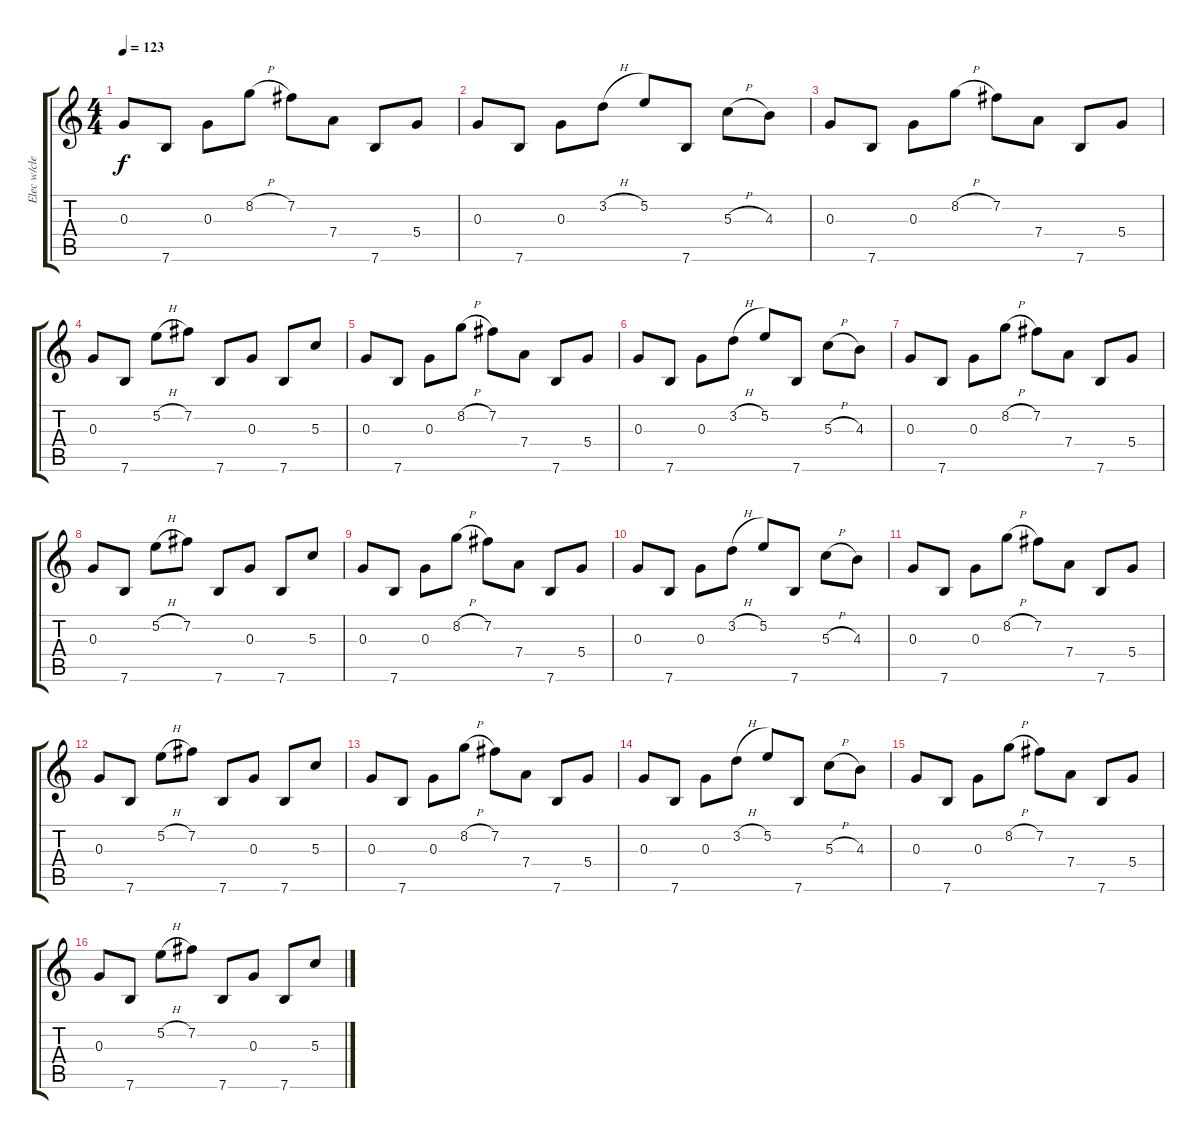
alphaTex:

\track ("Elec w/clean 2" "Elec w/cle") {instrument electricguitarclean}
\staff {score tabs}
\tuning (E4 B3 G3 D3 A2 E2) {hide}
\ts (4 4)
\tempo 123
\clef g2
\ks c
0.3.8{dy f} 7.6.8 0.3.8 8.2{h}.8 7.2.8 7.4.8 7.6.8 5.4.8 |
0.3.8 7.6.8 0.3.8 3.2{h}.8 5.2.8 7.6.8 5.3{h}.8 4.3.8 |
0.3.8 7.6.8 0.3.8 8.2{h}.8 7.2.8 7.4.8 7.6.8 5.4.8 |
0.3.8 7.6.8 5.2{h}.8 7.2.8 7.6.8 0.3.8 7.6.8 5.3.8 |
0.3.8 7.6.8 0.3.8 8.2{h}.8 7.2.8 7.4.8 7.6.8 5.4.8 |
0.3.8 7.6.8 0.3.8 3.2{h}.8 5.2.8 7.6.8 5.3{h}.8 4.3.8 |
0.3.8 7.6.8 0.3.8 8.2{h}.8 7.2.8 7.4.8 7.6.8 5.4.8 |
0.3.8 7.6.8 5.2{h}.8 7.2.8 7.6.8 0.3.8 7.6.8 5.3.8 |
0.3.8 7.6.8 0.3.8 8.2{h}.8 7.2.8 7.4.8 7.6.8 5.4.8 |
0.3.8 7.6.8 0.3.8 3.2{h}.8 5.2.8 7.6.8 5.3{h}.8 4.3.8 |
0.3.8 7.6.8 0.3.8 8.2{h}.8 7.2.8 7.4.8 7.6.8 5.4.8 |
0.3.8 7.6.8 5.2{h}.8 7.2.8 7.6.8 0.3.8 7.6.8 5.3.8 |
0.3.8 7.6.8 0.3.8 8.2{h}.8 7.2.8 7.4.8 7.6.8 5.4.8 |
0.3.8 7.6.8 0.3.8 3.2{h}.8 5.2.8 7.6.8 5.3{h}.8 4.3.8 |
0.3.8 7.6.8 0.3.8 8.2{h}.8 7.2.8 7.4.8 7.6.8 5.4.8 |
0.3.8 7.6.8 5.2{h}.8 7.2.8 7.6.8 0.3.8 7.6.8 5.3.8
